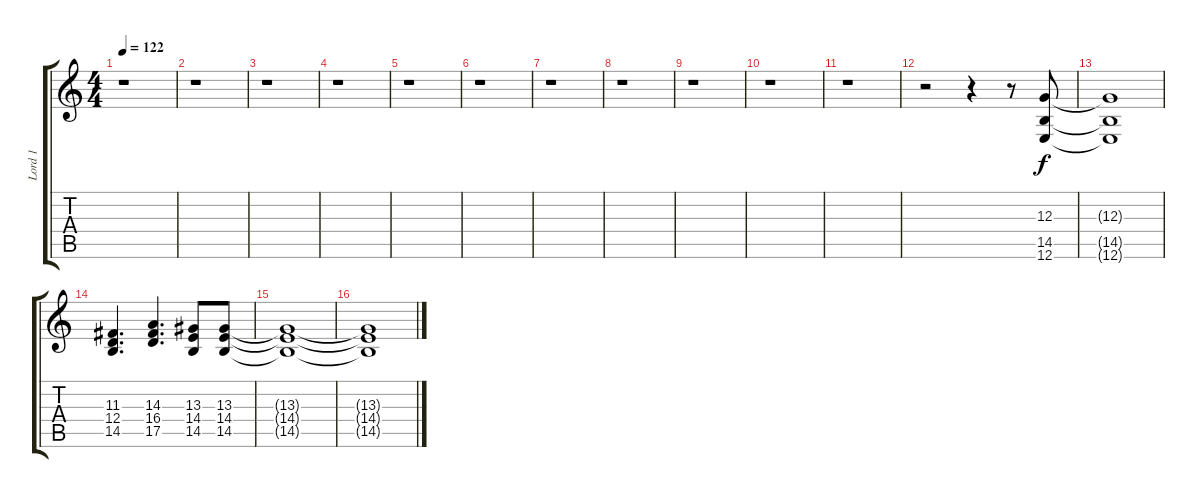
\track ("Lord 1" "Lord 1") {instrument rockorgan}
\staff {score tabs}
\tuning (E4 B3 G3 D3 A2 E2) {hide}
\ts (4 4)
\tempo 122
\clef g2
\ks c
r.1{dy f} |
r.1 |
r.1 |
r.1 |
r.1 |
r.1 |
r.1 |
r.1 |
r.1 |
r.1 |
r.1 |
r.2 r.4 r.8 (12.3 14.5 12.6).8 |
(12.3{t} 14.5{t} 12.6{t}).1 |
(11.3 12.4 14.5).4{d} (14.3 16.4 17.5).4{d} (13.3 14.4 14.5).8 (13.3 14.4 14.5).8 |
(13.3{t} 14.4{t} 14.5{t}).1 |
(13.3{t} 14.4{t} 14.5{t}).1
